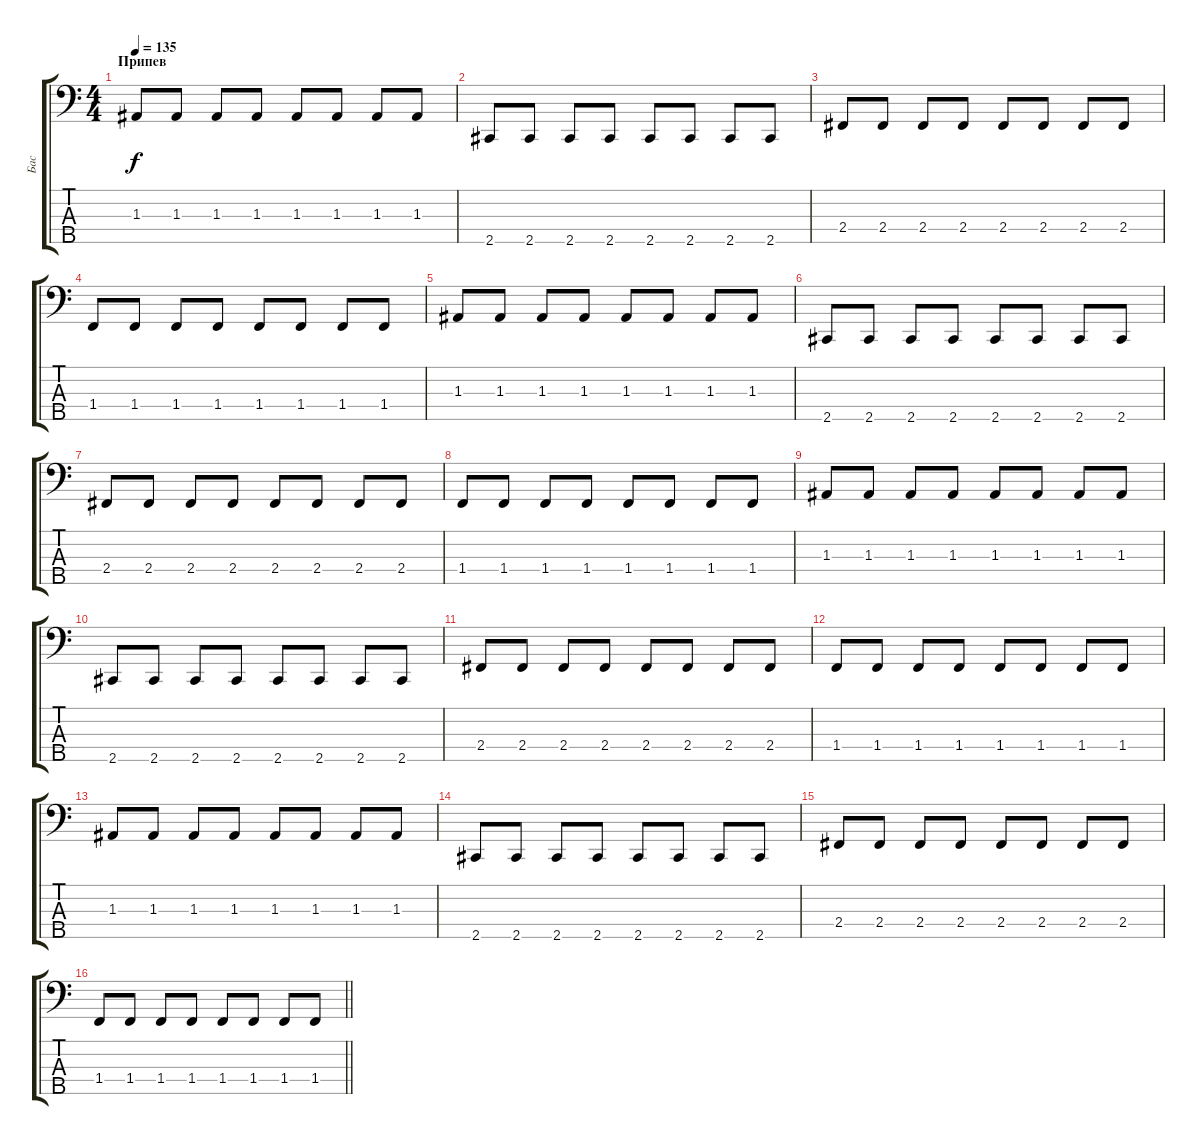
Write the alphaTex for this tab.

\track ("Бас" "Бас") {instrument electricbassfinger}
\staff {score tabs}
\tuning (G2 D2 A1 E1 B0) {hide}
\ts (4 4)
\section ("" "Припев")
\tempo 135
\clef f4
\ks c
1.3.8{dy f} 1.3.8 1.3.8 1.3.8 1.3.8 1.3.8 1.3.8 1.3.8 |
2.5.8 2.5.8 2.5.8 2.5.8 2.5.8 2.5.8 2.5.8 2.5.8 |
2.4.8 2.4.8 2.4.8 2.4.8 2.4.8 2.4.8 2.4.8 2.4.8 |
1.4.8 1.4.8 1.4.8 1.4.8 1.4.8 1.4.8 1.4.8 1.4.8 |
1.3.8 1.3.8 1.3.8 1.3.8 1.3.8 1.3.8 1.3.8 1.3.8 |
2.5.8 2.5.8 2.5.8 2.5.8 2.5.8 2.5.8 2.5.8 2.5.8 |
2.4.8 2.4.8 2.4.8 2.4.8 2.4.8 2.4.8 2.4.8 2.4.8 |
1.4.8 1.4.8 1.4.8 1.4.8 1.4.8 1.4.8 1.4.8 1.4.8 |
1.3.8 1.3.8 1.3.8 1.3.8 1.3.8 1.3.8 1.3.8 1.3.8 |
2.5.8 2.5.8 2.5.8 2.5.8 2.5.8 2.5.8 2.5.8 2.5.8 |
2.4.8 2.4.8 2.4.8 2.4.8 2.4.8 2.4.8 2.4.8 2.4.8 |
1.4.8 1.4.8 1.4.8 1.4.8 1.4.8 1.4.8 1.4.8 1.4.8 |
1.3.8 1.3.8 1.3.8 1.3.8 1.3.8 1.3.8 1.3.8 1.3.8 |
2.5.8 2.5.8 2.5.8 2.5.8 2.5.8 2.5.8 2.5.8 2.5.8 |
2.4.8 2.4.8 2.4.8 2.4.8 2.4.8 2.4.8 2.4.8 2.4.8 |
\barLineRight lightlight
1.4.8 1.4.8 1.4.8 1.4.8 1.4.8 1.4.8 1.4.8 1.4.8
